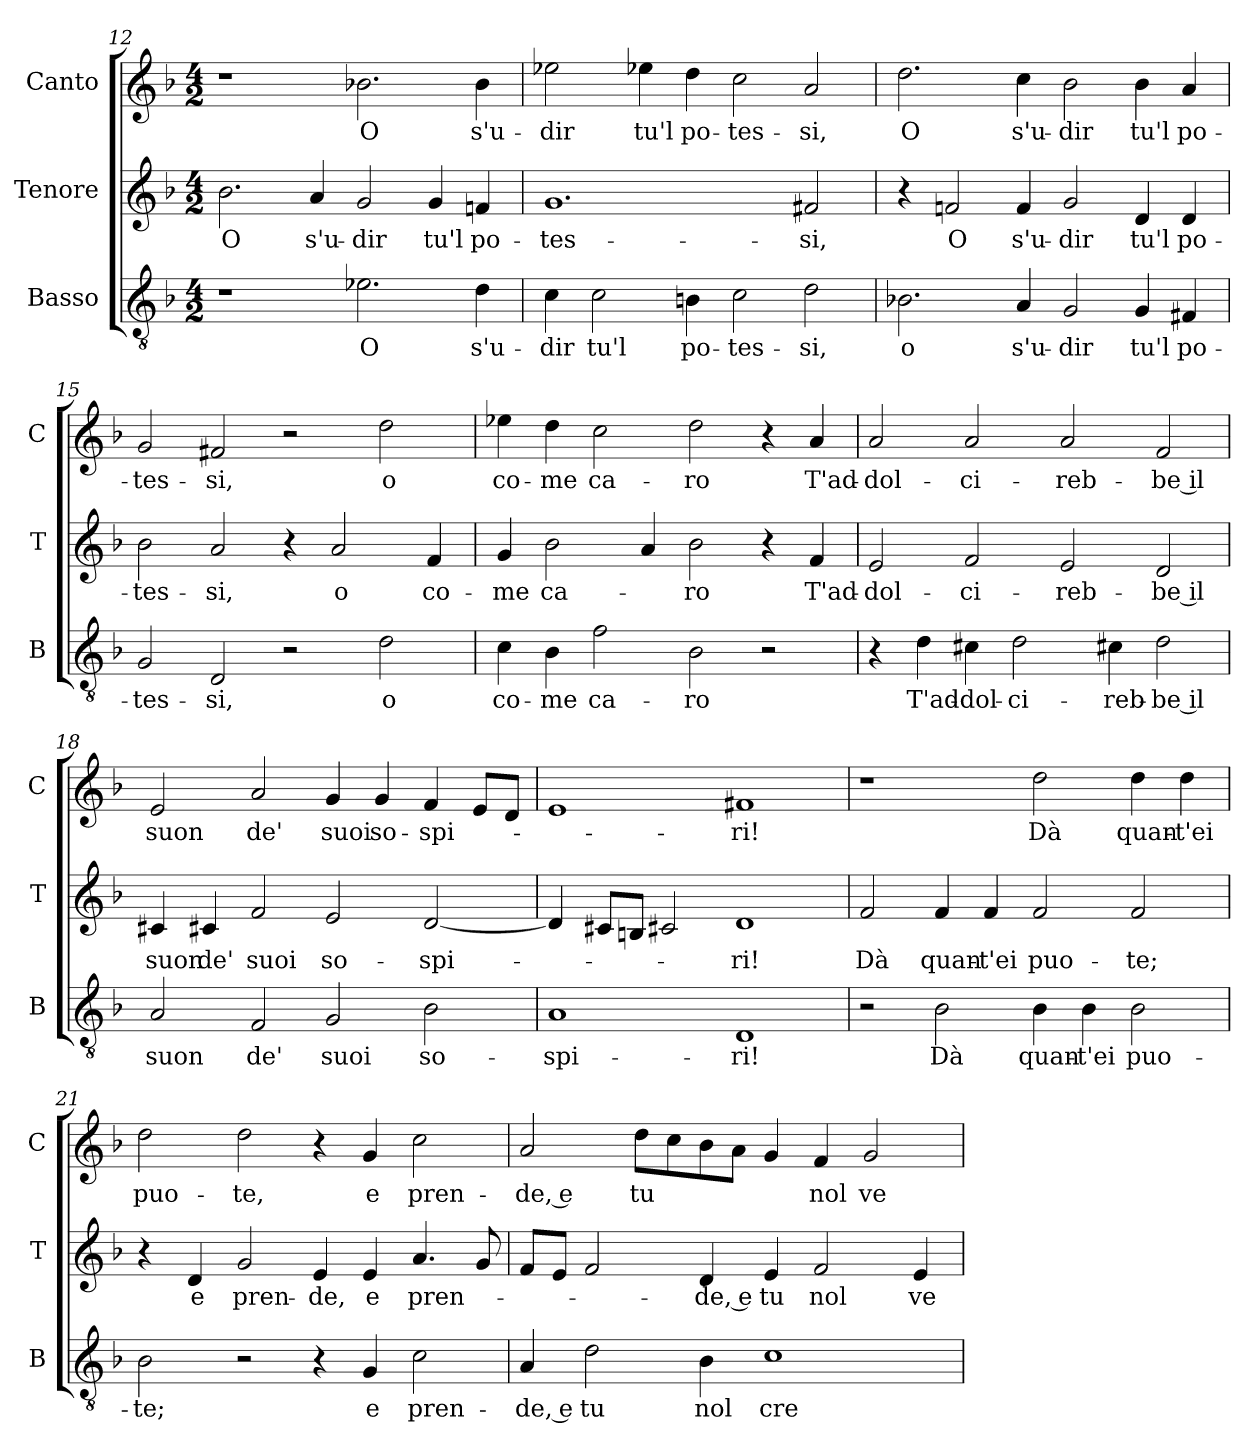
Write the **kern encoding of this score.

**kern	**text	**kern	**text	**kern	**text
*part3	*part3	*part2	*part2	*part1	*part1
*staff3	*staff3	*staff2	*staff2	*staff1	*staff1
*I"Basso	*	*I"Tenore	*	*I"Canto	*
*I'B	*	*I'T	*	*I'C	*
*clefGv2	*	*clefG2	*	*clefG2	*
*k[b-]	*	*k[b-]	*	*k[b-]	*
*F:	*	*F:	*	*F:	*
*M4/2	*	*M4/2	*	*M4/2	*
=12	=12	=12	=12	=12	=12
1r	.	2.b-	O	1r	.
.	.	4a	s'u-	.	.
2.e-X	O	2g	-dir	2.b-X	O
.	.	4g	tu'l	.	.
4d	s'u-	4fn	po-	4b-	s'u-
=13	=13	=13	=13	=13	=13
4c	-dir	1.g	-tes-	2ee-X	-dir
2c	tu'l	.	.	.	.
.	.	.	.	4ee-X	tu'l
4Bn	po-	.	.	4dd	po-
2c	-tes-	.	.	2cc	-tes-
2d	-si,	2f#X	-si,	2a	-si,
=14	=14	=14	=14	=14	=14
2.B-X	o	4r	.	2.dd	O
.	.	2fn	O	.	.
4A	s'u-	4f	s'u-	4cc	s'u-
2G	-dir	2g	-dir	2b-	-dir
4G	tu'l	4d	tu'l	4b-	tu'l
4F#X	po-	4d	po-	4a	po-
=15	=15	=15	=15	=15	=15
2G	-tes-	2b-	-tes-	2g	-tes-
2D	-si,	2a	-si,	2f#X	-si,
2r	.	4r	.	2r	.
.	.	2a	o	.	.
2d	o	.	.	2dd	o
.	.	4f	co-	.	.
=16	=16	=16	=16	=16	=16
4c	co-	4g	-me	4ee-X	co-
4B-	-me	2b-	ca-	4dd	-me
2f	ca-	.	.	2cc	ca-
.	.	4a	.	.	.
2B-	-ro	2b-	-ro	2dd	-ro
2r	.	4r	.	4r	.
.	.	4f	T'ad-	4a	T'ad-
=17	=17	=17	=17	=17	=17
4r	.	2e	-dol-	2a	-dol-
4d	T'ad-	.	.	.	.
4c#X	-dol-	2f	-ci-	2a	-ci-
2d	-ci-	.	.	.	.
.	.	2e	-reb-	2a	-reb-
4c#X	-reb-	.	.	.	.
2d	-be il	2d	-be il	2f	-be il
=18	=18	=18	=18	=18	=18
2A	suon	4c#X	suon	2e	suon
.	.	4c#X	de'	.	.
2F	de'	2f	suoi	2a	de'
2G	suoi	2e	so-	4g	suoi
.	.	.	.	4g	so-
2B-	so-	[2d	-spi-	4f	-spi-
.	.	.	.	8eL	.
.	.	.	.	8dJ	.
=19	=19	=19	=19	=19	=19
1A	-spi-	4d]	.	1e	.
.	.	8c#XL	.	.	.
.	.	8BnJ	.	.	.
.	.	2c#X	.	.	.
1D	-ri!	1d	-ri!	1f#X	-ri!
=20	=20	=20	=20	=20	=20
2r	.	2f	Dà	1r	.
2B-	Dà	4f	quan-	.	.
.	.	4f	-t'ei	.	.
4B-	quan-	2f	puo-	2dd	Dà
4B-	-t'ei	.	.	.	.
2B-	puo-	2f	-te;	4dd	quan-
.	.	.	.	4dd	-t'ei
=21	=21	=21	=21	=21	=21
2B-	-te;	4r	.	2dd	puo-
.	.	4d	e	.	.
2r	.	2g	pren-	2dd	-te,
4r	.	4e	-de,	4r	.
4G	e	4e	e	4g	e
2c	pren-	4.a	pren-	2cc	pren-
.	.	8g	.	.	.
=22	=22	=22	=22	=22	=22
4A	-de, e	8fL	.	2a	-de, e
.	.	8eJ	.	.	.
2d	tu	2f	.	.	.
.	.	.	.	8ddL	tu
.	.	.	.	8cc	.
4B-	nol	4d	-de, e	8b-	.
.	.	.	.	8aJ	.
1c	cre-	4e	tu	4g	.
.	.	2f	nol	4f	nol
.	.	.	.	2g	ve-
.	.	4e	ve-	.	.
=	=	=	=	=	=
*-	*-	*-	*-	*-	*-
